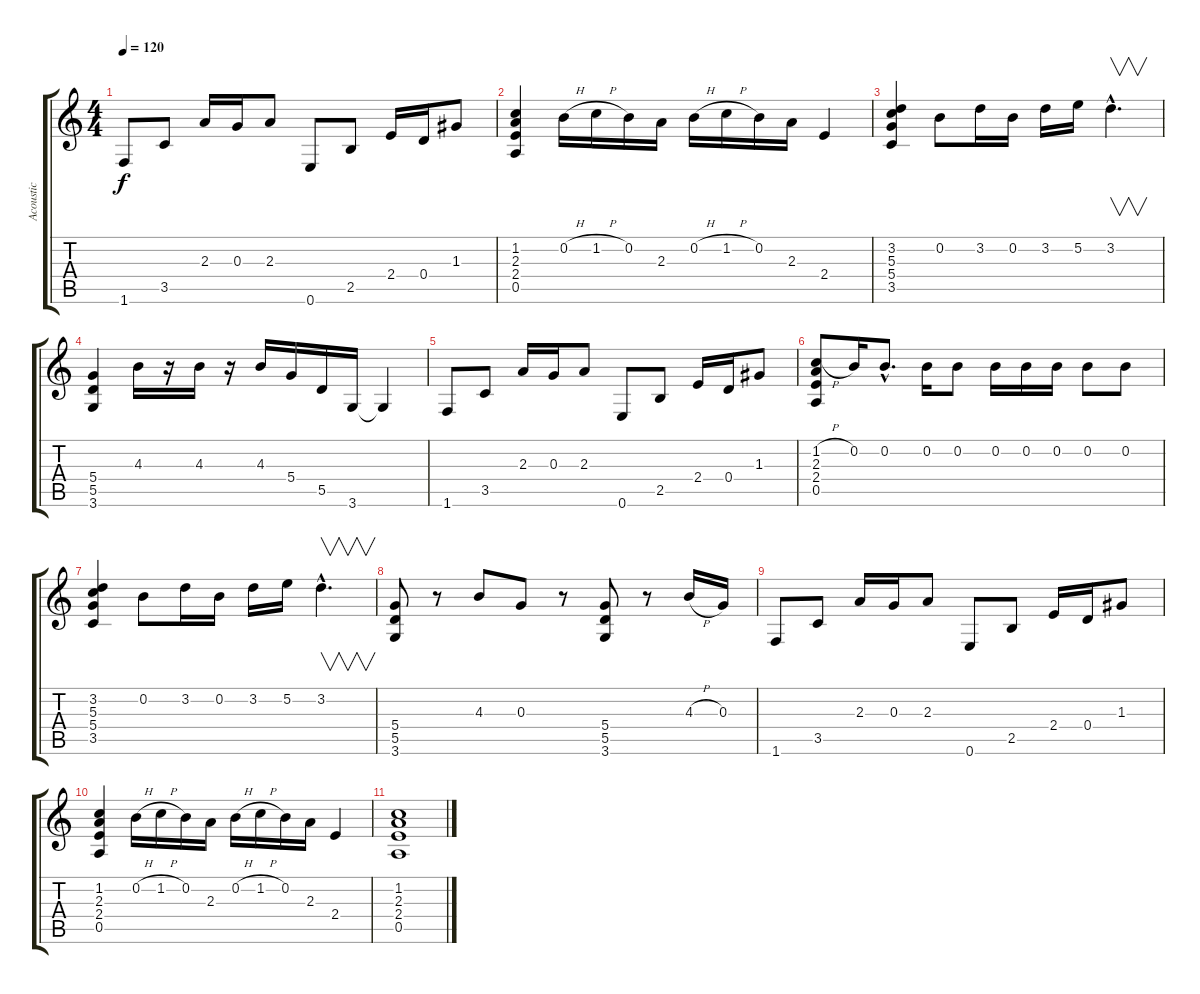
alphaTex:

\track ("Acoustic" "Acoustic") {instrument acousticguitarsteel}
\staff {score tabs}
\tuning (E4 B3 G3 D3 A2 E2) {hide}
\ts (4 4)
\tempo 120
\clef g2
\ks c
1.6.8{dy f} 3.5.8 2.3.16 0.3.16 2.3.8 0.6.8 2.5.8 2.4.16 0.4.16 1.3.8 |
(1.2 2.3 2.4 0.5).4 0.2{h}.16 1.2{h}.16 0.2.16 2.3.16 0.2{h}.16 1.2{h}.16 0.2.16 2.3.16 2.4.4 |
(3.2 5.3 5.4 3.5).4 0.2.8 3.2.16 0.2.16 3.2.16 5.2.16 3.2{hac}.4{v d} |
(5.4 5.5 3.6).4 4.3.16 r.16 4.3.16 r.16 4.3.16 5.4.16 5.5.16 3.6.16 3.6{t}.4 |
1.6.8 3.5.8 2.3.16 0.3.16 2.3.8 0.6.8 2.5.8 2.4.16 0.4.16 1.3.8 |
(1.2{h} 2.3 2.4 0.5).8 0.2.16 0.2{hac}.8{d} 0.2.16 0.2.8 0.2.16 0.2.16 0.2.16 0.2.8 0.2.8 |
(3.2 5.3 5.4 3.5).4 0.2.8 3.2.16 0.2.16 3.2.16 5.2.16 3.2{hac}.4{v d} |
(5.4 5.5 3.6).8 r.8 4.3.8 0.3.8 r.8 (5.4 5.5 3.6).8 r.8 4.3{h}.16 0.3.16 |
1.6.8 3.5.8 2.3.16 0.3.16 2.3.8 0.6.8 2.5.8 2.4.16 0.4.16 1.3.8 |
(1.2 2.3 2.4 0.5).4 0.2{h}.16 1.2{h}.16 0.2.16 2.3.16 0.2{h}.16 1.2{h}.16 0.2.16 2.3.16 2.4.4 |
(1.2 2.3 2.4 0.5).1
